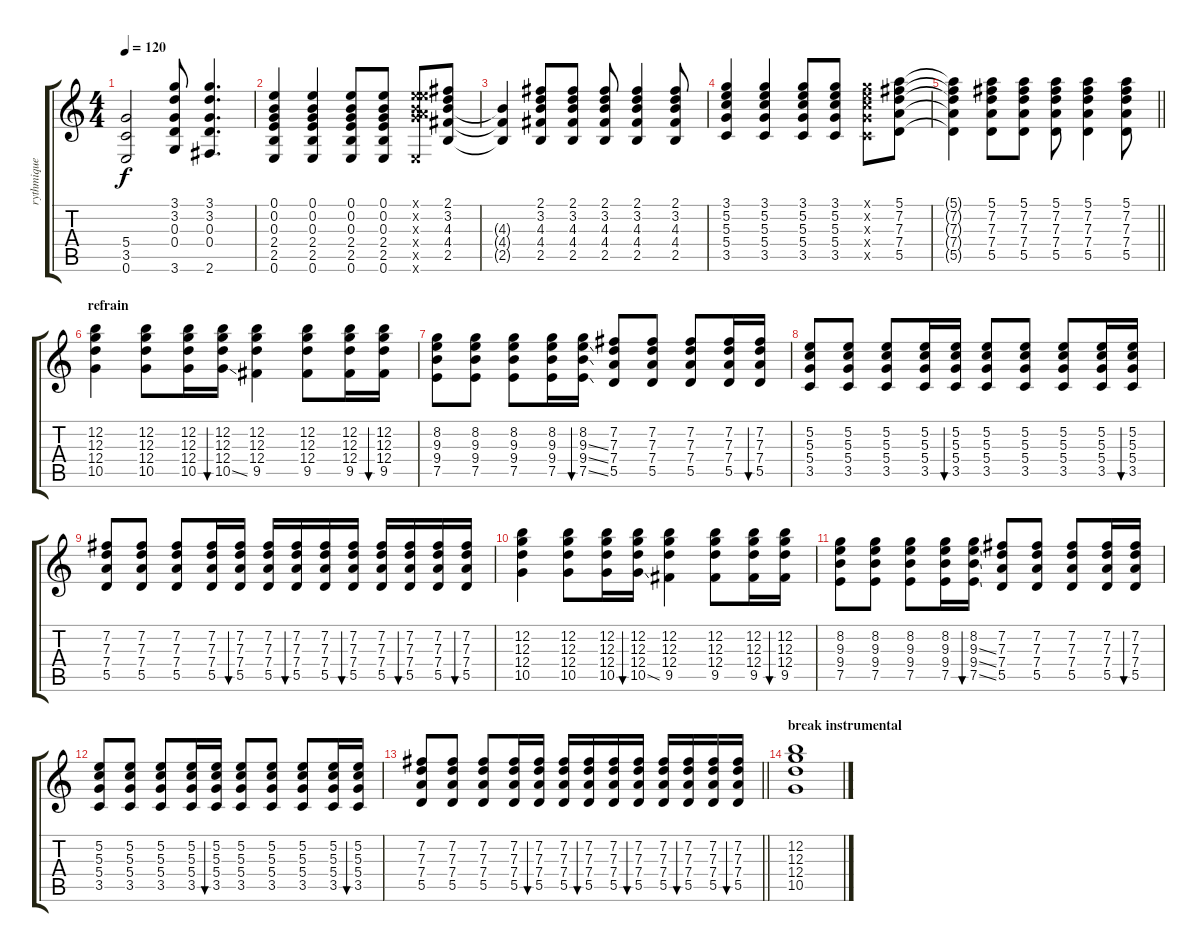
\track ("rythmique" "rythmique") {instrument electricguitarclean}
\staff {score tabs}
\tuning (E4 B3 G3 D3 A2 E2) {hide}
\ts (4 4)
\tempo 120
\clef g2
\ks c
(5.4{t} 3.5{t} 0.6{t}).2{dy f} (3.1 3.2 0.3 0.4 3.6).8 (3.1 3.2 0.3 0.4 2.6).4{d} |
(0.1 0.2 0.3 2.4 2.5 0.6).4 (0.1 0.2 0.3 2.4 2.5 0.6).4 (0.1 0.2 0.3 2.4 2.5 0.6).8 (0.1 0.2 0.3 2.4 2.5 0.6).8 (0.1{x} 0.2{x} 0.3{x} 14.4{x} 12.5{x} 0.6{x}).8 (2.1 3.2 4.3 4.4 2.5).8 |
(4.3{t} 4.4{t} 2.5{t}).4 (2.1 3.2 4.3 4.4 2.5).8 (2.1 3.2 4.3 4.4 2.5).8 (2.1 3.2 4.3 4.4 2.5).8 (2.1 3.2 4.3 4.4 2.5).4 (2.1 3.2 4.3 4.4 2.5).8 |
(3.1 5.2 5.3 5.4 3.5).4 (3.1 5.2 5.3 5.4 3.5).4 (3.1 5.2 5.3 5.4 3.5).8 (3.1 5.2 5.3 5.4 3.5).8 (3.1{x} 5.2{x} 5.3{x} 5.4{x} 3.5{x}).8 (5.1 7.2 7.3 7.4 5.5).8 |
\barLineRight lightlight
(5.1{t} 7.2{t} 7.3{t} 7.4{t} 5.5{t}).4 (5.1 7.2 7.3 7.4 5.5).8 (5.1 7.2 7.3 7.4 5.5).8 (5.1 7.2 7.3 7.4 5.5).8 (5.1 7.2 7.3 7.4 5.5).4 (5.1 7.2 7.3 7.4 5.5).8 |
\section ("" "refrain")
(12.2 12.3 12.4 10.5).4 (12.2 12.3 12.4 10.5).8 (12.2 12.3 12.4 10.5).16 (12.2 12.3 12.4 10.5{ss}).16{bu 60} (12.2 12.3 12.4 9.5).4 (12.2 12.3 12.4 9.5).8 (12.2 12.3 12.4 9.5).16 (12.2 12.3 12.4 9.5).16{bu 60} |
(8.2 9.3 9.4 7.5).8 (8.2 9.3 9.4 7.5).8 (8.2 9.3 9.4 7.5).8 (8.2 9.3 9.4 7.5).16 (8.2 9.3{ss} 9.4{ss} 7.5{ss}).16{bu 60} (7.2 7.3 7.4 5.5).8 (7.2 7.3 7.4 5.5).8 (7.2 7.3 7.4 5.5).8 (7.2 7.3 7.4 5.5).16 (7.2 7.3 7.4 5.5).16{bu 60} |
(5.2 5.3 5.4 3.5).8 (5.2 5.3 5.4 3.5).8 (5.2 5.3 5.4 3.5).8 (5.2 5.3 5.4 3.5).16 (5.2 5.3 5.4 3.5).16{bu 60} (5.2 5.3 5.4 3.5).8 (5.2 5.3 5.4 3.5).8 (5.2 5.3 5.4 3.5).8 (5.2 5.3 5.4 3.5).16 (5.2 5.3 5.4 3.5).16{bu 60} |
(7.2 7.3 7.4 5.5).8 (7.2 7.3 7.4 5.5).8 (7.2 7.3 7.4 5.5).8 (7.2 7.3 7.4 5.5).16 (7.2 7.3 7.4 5.5).16{bu 60} (7.2 7.3 7.4 5.5).16 (7.2 7.3 7.4 5.5).16{bu 60} (7.2 7.3 7.4 5.5).16 (7.2 7.3 7.4 5.5).16{bu 60} (7.2 7.3 7.4 5.5).16 (7.2 7.3 7.4 5.5).16{bu 60} (7.2 7.3 7.4 5.5).16 (7.2 7.3 7.4 5.5).16{bu 60} |
(12.2 12.3 12.4 10.5).4 (12.2 12.3 12.4 10.5).8 (12.2 12.3 12.4 10.5).16 (12.2 12.3 12.4 10.5{ss}).16{bu 60} (12.2 12.3 12.4 9.5).4 (12.2 12.3 12.4 9.5).8 (12.2 12.3 12.4 9.5).16 (12.2 12.3 12.4 9.5).16{bu 60} |
(8.2 9.3 9.4 7.5).8 (8.2 9.3 9.4 7.5).8 (8.2 9.3 9.4 7.5).8 (8.2 9.3 9.4 7.5).16 (8.2 9.3{ss} 9.4{ss} 7.5{ss}).16{bu 60} (7.2 7.3 7.4 5.5).8 (7.2 7.3 7.4 5.5).8 (7.2 7.3 7.4 5.5).8 (7.2 7.3 7.4 5.5).16 (7.2 7.3 7.4 5.5).16{bu 60} |
(5.2 5.3 5.4 3.5).8 (5.2 5.3 5.4 3.5).8 (5.2 5.3 5.4 3.5).8 (5.2 5.3 5.4 3.5).16 (5.2 5.3 5.4 3.5).16{bu 60} (5.2 5.3 5.4 3.5).8 (5.2 5.3 5.4 3.5).8 (5.2 5.3 5.4 3.5).8 (5.2 5.3 5.4 3.5).16 (5.2 5.3 5.4 3.5).16{bu 60} |
\barLineRight lightlight
(7.2 7.3 7.4 5.5).8 (7.2 7.3 7.4 5.5).8 (7.2 7.3 7.4 5.5).8 (7.2 7.3 7.4 5.5).16 (7.2 7.3 7.4 5.5).16{bu 60} (7.2 7.3 7.4 5.5).16 (7.2 7.3 7.4 5.5).16{bu 60} (7.2 7.3 7.4 5.5).16 (7.2 7.3 7.4 5.5).16{bu 60} (7.2 7.3 7.4 5.5).16 (7.2 7.3 7.4 5.5).16{bu 60} (7.2 7.3 7.4 5.5).16 (7.2 7.3 7.4 5.5).16{bu 60} |
\section ("" "break instrumental")
(12.2 12.3 12.4 10.5).1
